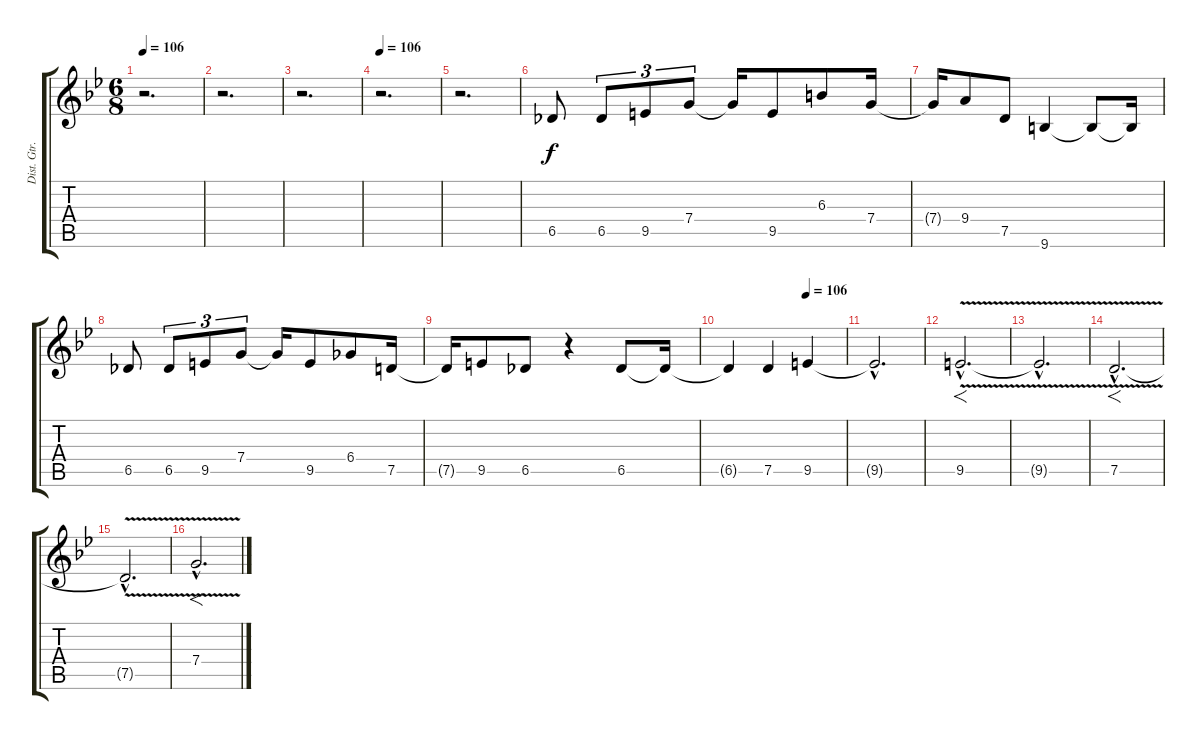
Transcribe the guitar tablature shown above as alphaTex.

\track ("Dist. Gtr.1" "Dist. Gtr.") {instrument distortionguitar}
\staff {score tabs}
\tuning (D4 A3 F3 C3 G2 D2) {hide}
\ts (6 8)
\tempo 106
\clef g2
\ks bb
r.2{d dy f} |
r.2{d} |
r.2{d} |
\tempo 106
r.2{d} |
r.2{d} |
6.5.8 6.5.8{tu (3 2)} 9.5.8{tu (3 2)} 7.4.8{tu (3 2)} 7.4{t}.16 9.5.8 6.3.8 7.4.16 |
7.4{t}.16 9.4.8 7.5.8 9.6.4 9.6{t}.8 9.6{t}.16 |
6.5.8 6.5.8{tu (3 2)} 9.5.8{tu (3 2)} 7.4.8{tu (3 2)} 7.4{t}.16 9.5.8 6.4.8 7.5.16 |
7.5{t}.16 9.5.8 6.5.8 r.4 6.5.8 6.5{t}.16 |
\tempo (106 0.6666666666666666)
6.5{t}.4 7.5.4 9.5.4{volume 4} |
9.5{hac t}.2{d} |
9.5{v hac}.2{f d volume 13} |
9.5{hac t}.2{d} |
7.5{v hac}.2{f d} |
7.5{hac t}.2{d} |
7.4{v hac}.2{f d}
